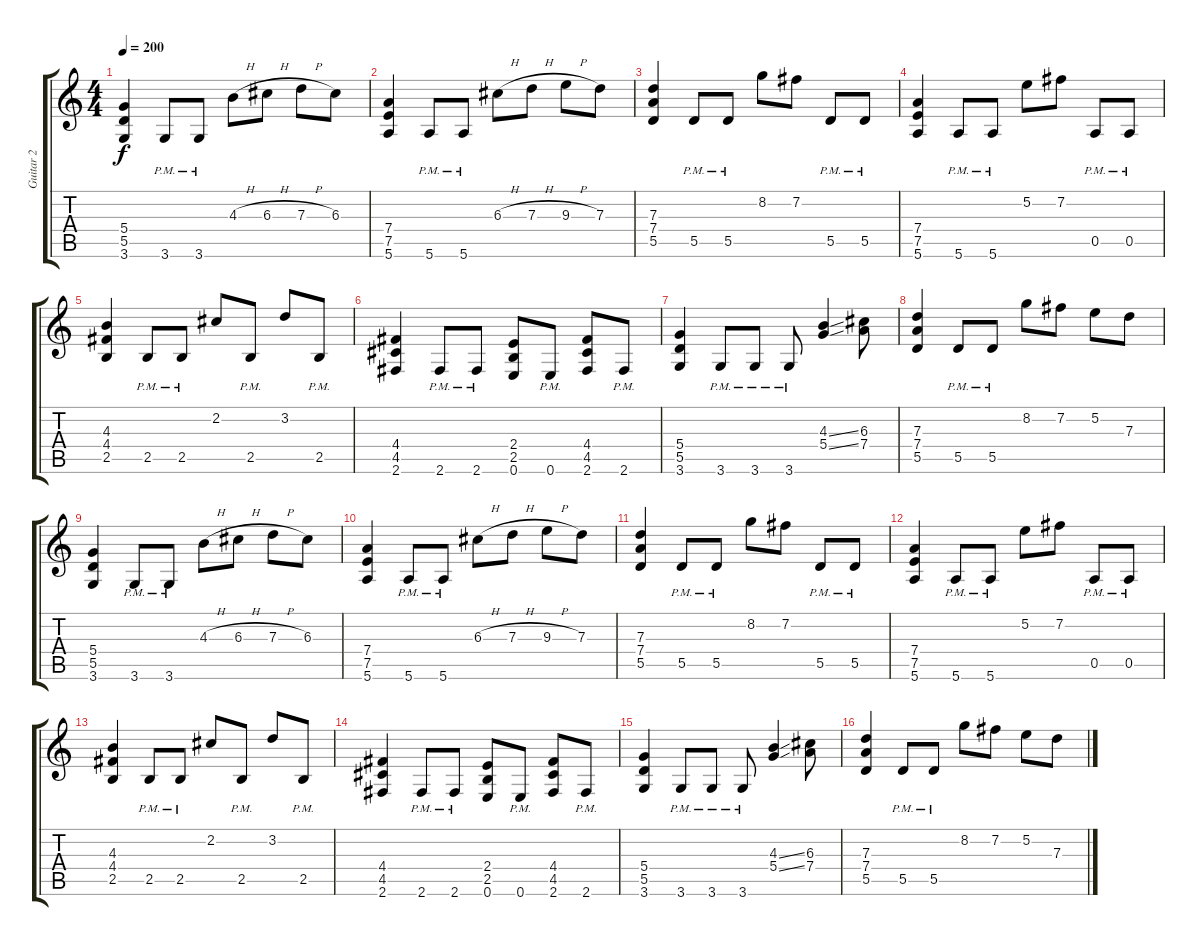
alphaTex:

\track ("Guitar 2" "Guitar 2") {instrument overdrivenguitar}
\staff {score tabs}
\tuning (E4 B3 G3 D3 A2 E2) {hide}
\ts (4 4)
\tempo 200
\clef g2
\ks c
(5.4 5.5 3.6).4{dy f} 3.6{pm}.8 3.6{pm}.8 4.3{h}.8 6.3{h}.8 7.3{h}.8 6.3.8 |
(7.4 7.5 5.6).4 5.6{pm}.8 5.6{pm}.8 6.3{h}.8 7.3{h}.8 9.3{h}.8 7.3.8 |
(7.3 7.4 5.5).4 5.5{pm}.8 5.5{pm}.8 8.2.8 7.2.8 5.5{pm}.8 5.5{pm}.8 |
(7.4 7.5 5.6).4 5.6{pm}.8 5.6{pm}.8 5.2.8 7.2.8 0.5{pm}.8 0.5{pm}.8 |
(4.3 4.4 2.5).4 2.5{pm}.8 2.5{pm}.8 2.2.8 2.5{pm}.8 3.2.8 2.5{pm}.8 |
(4.4 4.5 2.6).4 2.6{pm}.8 2.6{pm}.8 (2.4 2.5 0.6).8 0.6{pm}.8 (4.4 4.5 2.6).8 2.6{pm}.8 |
(5.4 5.5 3.6).4 3.6{pm}.8 3.6{pm}.8 3.6{pm}.8 (4.3{ss} 5.4{ss}).4 (6.3 7.4).8 |
(7.3 7.4 5.5).4 5.5{pm}.8 5.5{pm}.8 8.2.8 7.2.8 5.2.8 7.3.8 |
(5.4 5.5 3.6).4 3.6{pm}.8 3.6{pm}.8 4.3{h}.8 6.3{h}.8 7.3{h}.8 6.3.8 |
(7.4 7.5 5.6).4 5.6{pm}.8 5.6{pm}.8 6.3{h}.8 7.3{h}.8 9.3{h}.8 7.3.8 |
(7.3 7.4 5.5).4 5.5{pm}.8 5.5{pm}.8 8.2.8 7.2.8 5.5{pm}.8 5.5{pm}.8 |
(7.4 7.5 5.6).4 5.6{pm}.8 5.6{pm}.8 5.2.8 7.2.8 0.5{pm}.8 0.5{pm}.8 |
(4.3 4.4 2.5).4 2.5{pm}.8 2.5{pm}.8 2.2.8 2.5{pm}.8 3.2.8 2.5{pm}.8 |
(4.4 4.5 2.6).4 2.6{pm}.8 2.6{pm}.8 (2.4 2.5 0.6).8 0.6{pm}.8 (4.4 4.5 2.6).8 2.6{pm}.8 |
(5.4 5.5 3.6).4 3.6{pm}.8 3.6{pm}.8 3.6{pm}.8 (4.3{ss} 5.4{ss}).4 (6.3 7.4).8 |
(7.3 7.4 5.5).4 5.5{pm}.8 5.5{pm}.8 8.2.8 7.2.8 5.2.8 7.3.8
